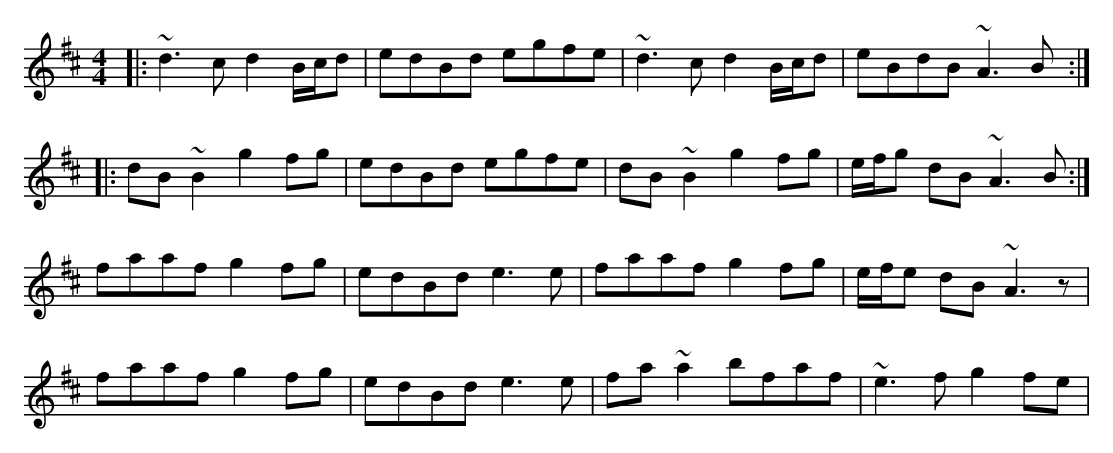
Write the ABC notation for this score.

X:1
M:4/4
K:D
|:~d3c d2 B/c/d|edBd egfe|~d3c d2 B/c/d|eBdB ~A3B:|
|:dB~B2 g2 fg|edBd egfe|dB~B2 g2 fg|e/f/g dB ~A3B:|
faaf g2 fg|edBd e3 e|faaf g2 fg|e/f/e dB ~A3z|
faaf g2 fg|edBd e3 e|fa~a2 bfaf|~e3f g2 fe|
